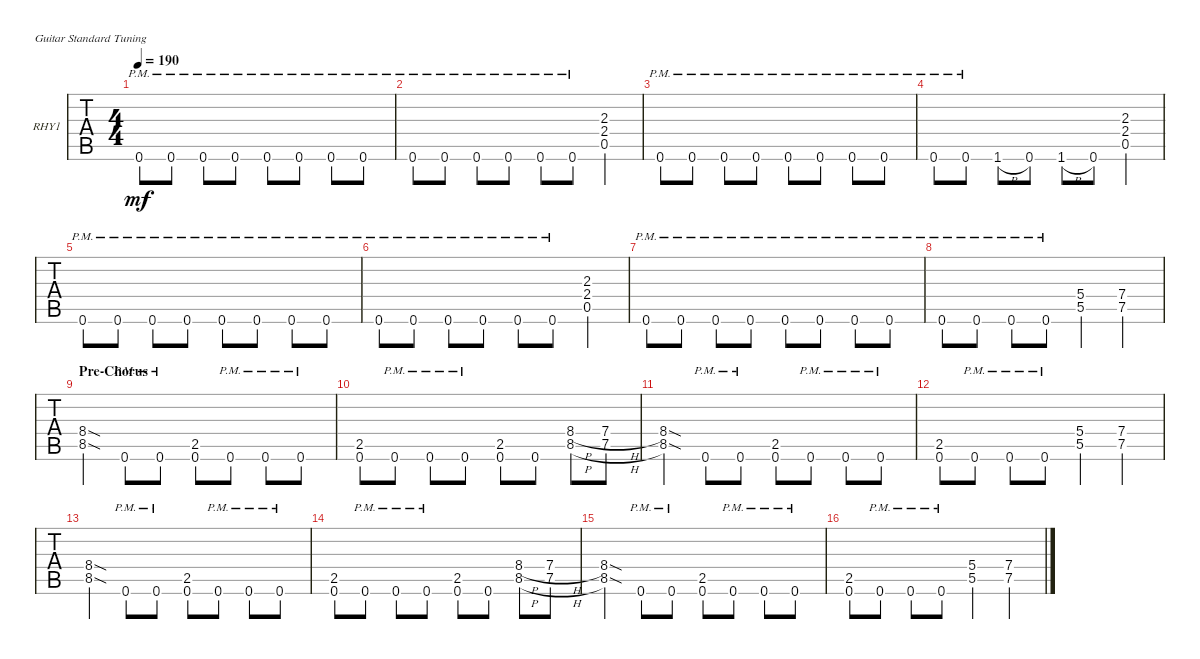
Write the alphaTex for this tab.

\defaultSystemsLayout 4
\bracketExtendMode groupsimilarinstruments
\firstSystemTrackNameOrientation horizontal
\otherSystemsTrackNameOrientation horizontal
\track ("Rhythm Guitar 1" "RHY1") {instrument overdrivenguitar}
\staff {tabs}
\tuning (E4 B3 G3 D3 A2 E2)
\ts (4 4)
\tempo 190
\clef g2
\ks c
0.6{pm}.8{dy mf} 0.6{pm}.8 0.6{pm}.8 0.6{pm}.8 0.6{pm}.8 0.6{pm}.8 0.6{pm}.8 0.6{pm}.8 |
0.6{pm}.8 0.6{pm}.8 0.6{pm}.8 0.6{pm}.8 0.6{pm}.8 0.6{pm}.8 (0.5 2.4 2.3).4 |
0.6{pm}.8 0.6{pm}.8 0.6{pm}.8 0.6{pm}.8 0.6{pm}.8 0.6{pm}.8 0.6{pm}.8 0.6{pm}.8 |
0.6{pm}.8 0.6{pm}.8 1.6{h}.8 0.6.8 1.6{h}.8 0.6.8 (0.5 2.4 2.3).4 |
0.6{pm}.8 0.6{pm}.8 0.6{pm}.8 0.6{pm}.8 0.6{pm}.8 0.6{pm}.8 0.6{pm}.8 0.6{pm}.8 |
0.6{pm}.8 0.6{pm}.8 0.6{pm}.8 0.6{pm}.8 0.6{pm}.8 0.6{pm}.8 (0.5 2.4 2.3).4 |
0.6{pm}.8 0.6{pm}.8 0.6{pm}.8 0.6{pm}.8 0.6{pm}.8 0.6{pm}.8 0.6{pm}.8 0.6{pm}.8 |
0.6{pm}.8 0.6{pm}.8 0.6{pm}.8 0.6{pm}.8 (5.5 5.4).4 (7.5 7.4).4 |
\section ("" "Pre-Chorus")
(8.5{sod} 8.4{sod}).4 0.6{pm}.8 0.6{pm}.8 (0.6 2.5).8 0.6{pm}.8 0.6{pm}.8 0.6{pm}.8 |
(0.6 2.5).8 0.6{pm}.8 0.6{pm}.8 0.6{pm}.8 (0.6 2.5).8 0.6.8 (8.5{h} 8.4{h}).8 (7.5{h} 7.4{h}).8 |
(8.5{sod} 8.4{sod}).4 0.6{pm}.8 0.6{pm}.8 (0.6 2.5).8 0.6{pm}.8 0.6{pm}.8 0.6{pm}.8 |
(0.6 2.5).8 0.6{pm}.8 0.6{pm}.8 0.6{pm}.8 (5.5 5.4).4 (7.5 7.4).4 |
(8.5{sod} 8.4{sod}).4 0.6{pm}.8 0.6{pm}.8 (0.6 2.5).8 0.6{pm}.8 0.6{pm}.8 0.6{pm}.8 |
(0.6 2.5).8 0.6{pm}.8 0.6{pm}.8 0.6{pm}.8 (0.6 2.5).8 0.6.8 (8.5{h} 8.4{h}).8 (7.5{h} 7.4{h}).8 |
(8.5{sod} 8.4{sod}).4 0.6{pm}.8 0.6{pm}.8 (0.6 2.5).8 0.6{pm}.8 0.6{pm}.8 0.6{pm}.8 |
(0.6 2.5).8 0.6{pm}.8 0.6{pm}.8 0.6{pm}.8 (5.5 5.4).4 (7.5 7.4).4
